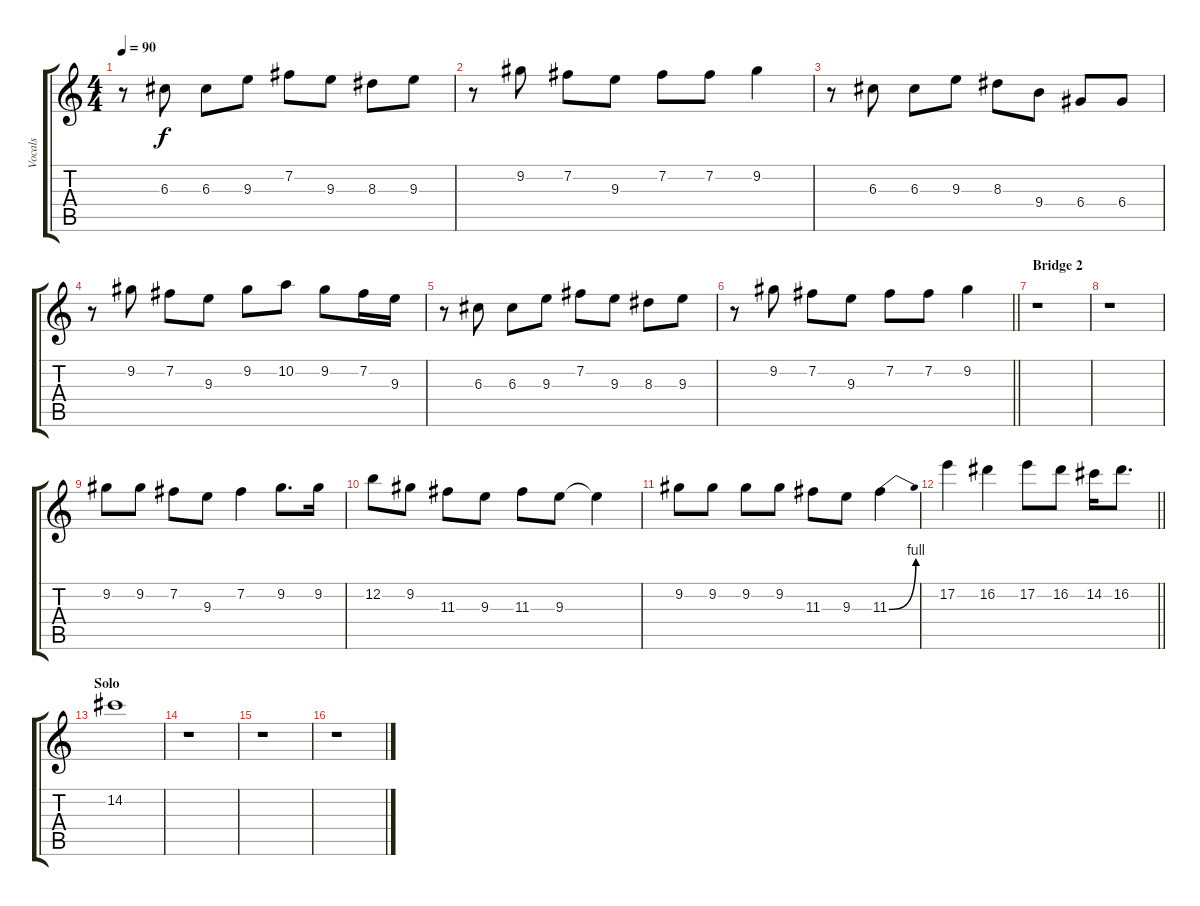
\track ("Vocals" "Vocals") {instrument distortionguitar}
\staff {score tabs}
\tuning (E4 B3 G3 D3 A2 E2) {hide}
\ts (4 4)
\tempo 90
\clef g2
\ks c
r.8{dy f} 6.3.8 6.3.8 9.3.8 7.2.8 9.3.8 8.3.8 9.3.8 |
r.8 9.2.8 7.2.8 9.3.8 7.2.8 7.2.8 9.2.4 |
r.8 6.3.8 6.3.8 9.3.8 8.3.8 9.4.8 6.4.8 6.4.8 |
r.8 9.2.8 7.2.8 9.3.8 9.2.8 10.2.8 9.2.8 7.2.16 9.3.16 |
r.8 6.3.8 6.3.8 9.3.8 7.2.8 9.3.8 8.3.8 9.3.8 |
\barLineRight lightlight
r.8 9.2.8 7.2.8 9.3.8 7.2.8 7.2.8 9.2.4 |
\section ("" "Bridge 2")
r.1 |
r.1 |
9.2.8 9.2.8 7.2.8 9.3.8 7.2.4 9.2.8{d} 9.2.16 |
12.2.8 9.2.8 11.3.8 9.3.8 11.3.8 9.3.8 9.3{t}.4 |
9.2.8 9.2.8 9.2.8 9.2.8 11.3.8 9.3.8 11.3{be (bend 0 0 60 4)}.4 |
\barLineRight lightlight
17.2.4 16.2.4 17.2.8 16.2.8 14.2.16 16.2.8{d} |
\section ("" "Solo")
14.2.1 |
r.1 |
r.1 |
r.1
